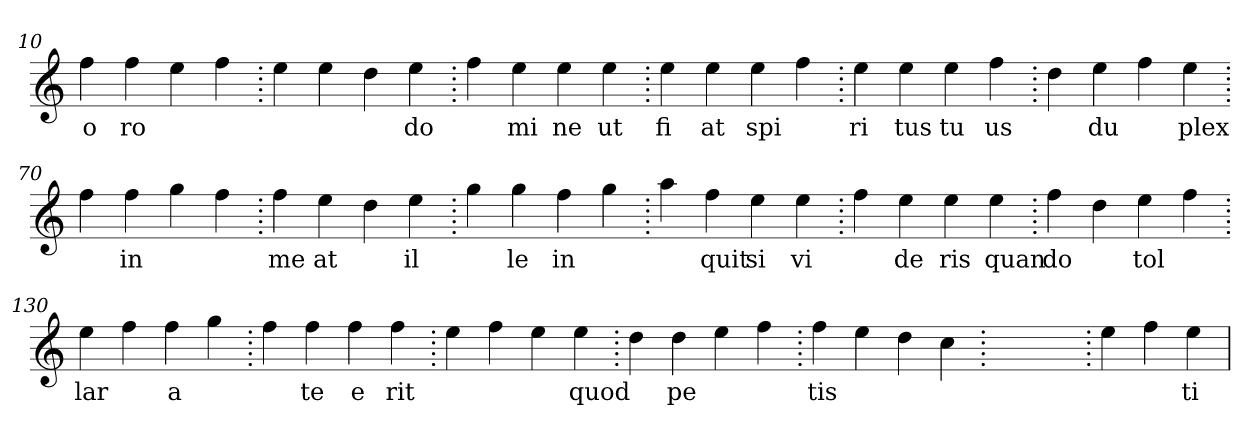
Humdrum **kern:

**kern	**text
*part1	*part1
*staff1	*staff1
*clefG2	*
=10.	=10.
4ff	o
4ff	ro
4ee	.
4ff	.
=20.	=20.
4ee	.
4ee	.
4dd	.
4ee	do
=30.	=30.
4ff	.
4ee	mi
4ee	ne
4ee	ut
=40.	=40.
4ee	fi
4ee	at
4ee	spi
4ff	.
=50.	=50.
4ee	ri
4ee	tus
4ee	tu
4ff	us
=60.	=60.
4dd	.
4ee	du
4ff	.
4ee	plex
=70.	=70.
4ff	.
4ff	in
4gg	.
4ff	.
=80.	=80.
4ff	me
4ee	at
4dd	.
4ee	il
=90.	=90.
4gg	.
4gg	le
4ff	in
4gg	.
=100.	=100.
4aa	.
4ff	quit
4ee	si
4ee	vi
=110.	=110.
4ff	.
4ee	de
4ee	ris
4ee	quan
=120.	=120.
4ff	do
4dd	.
4ee	tol
4ff	.
=130.	=130.
4ee	lar
4ff	.
4ff	a
4gg	.
=140.	=140.
4ff	.
4ff	te
4ff	e
4ff	rit
=150.	=150.
4ee	.
4ff	.
4ee	.
4ee	quod
=160.	=160.
4dd	.
4dd	pe
4ee	.
4ff	.
=170.	=170.
4ff	tis
4ee	.
4dd	.
4cc	.
=180.	=180.
1ryy	.
=180.	=180.
4ee	.
4ff	.
4ee	ti
=	=
*-	*-
